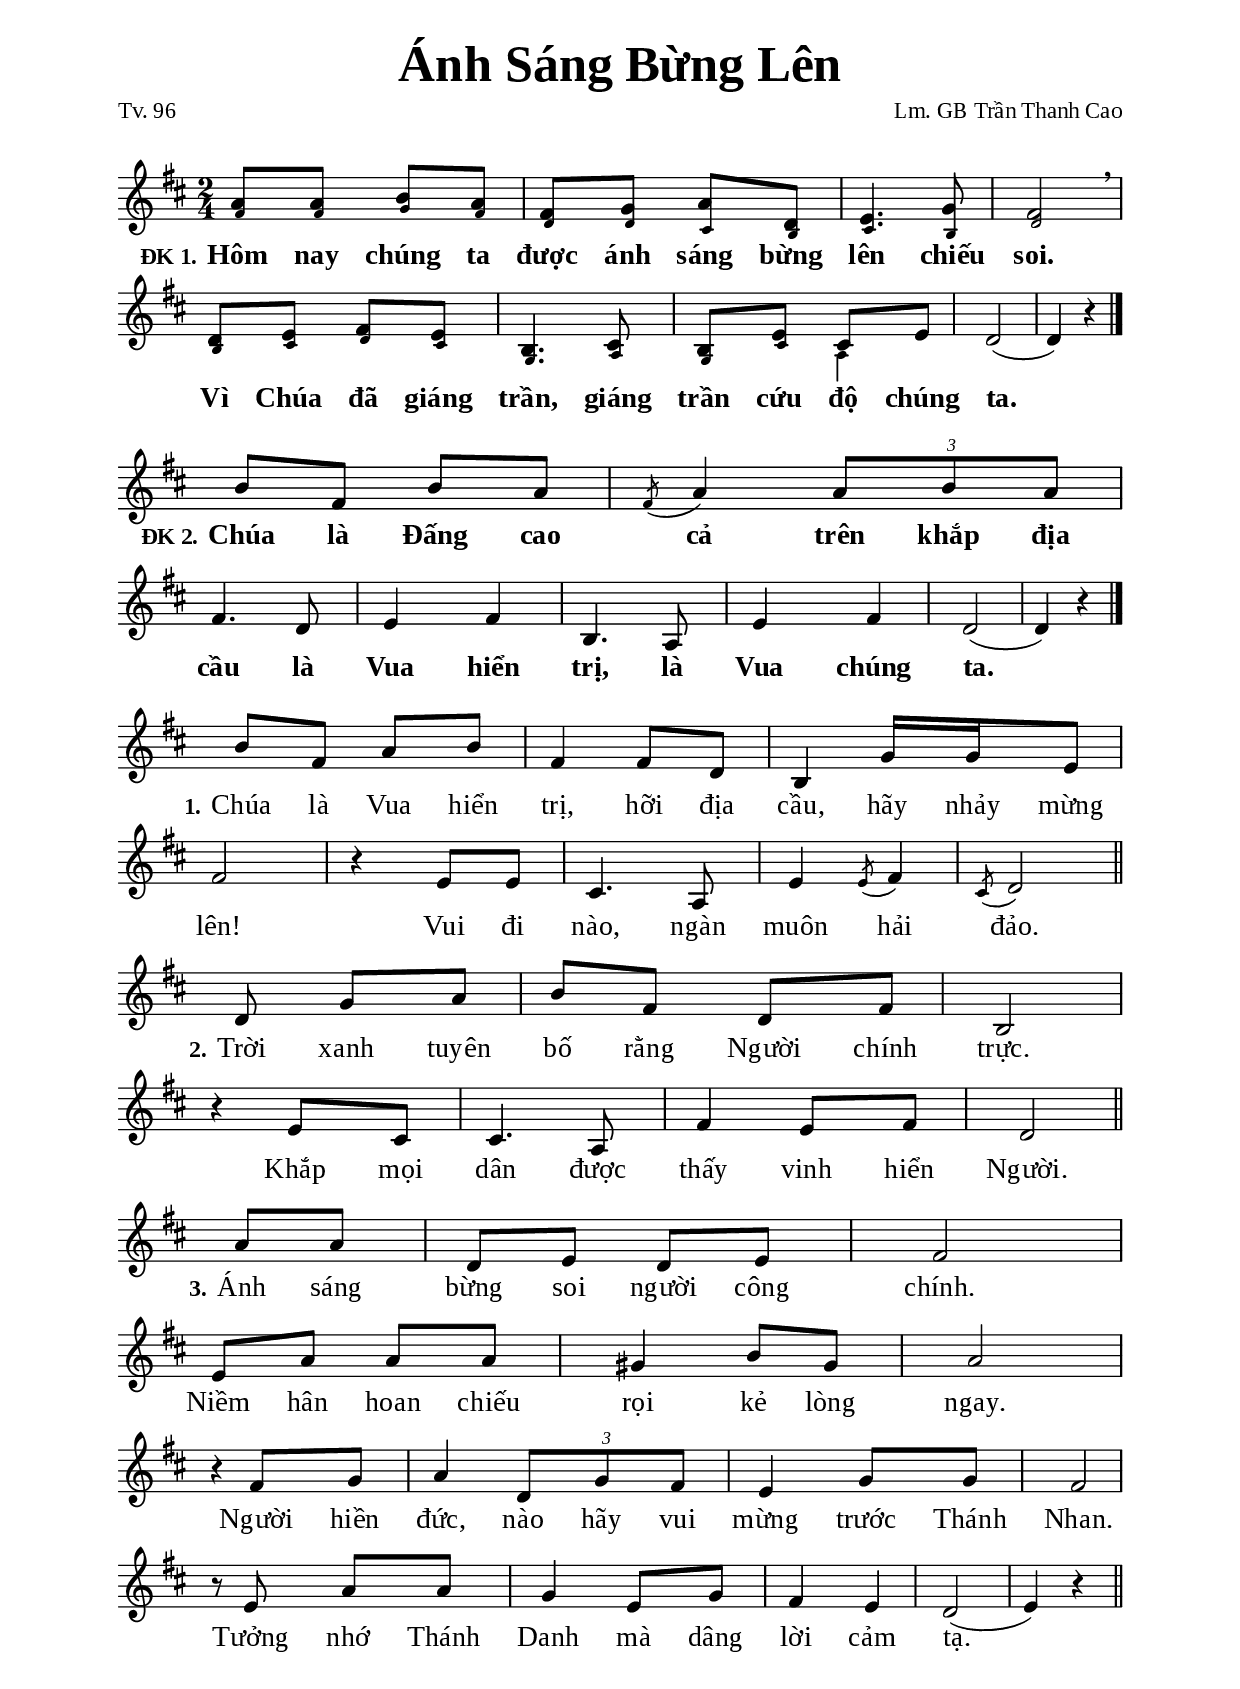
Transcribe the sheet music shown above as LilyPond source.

% Cài đặt chung
\version "2.22.1"
\include "english.ly"

\header {
  title = \markup { \fontsize #3 "Ánh Sáng Bừng Lên" }
  poet = "Tv. 96"
  composer = "Lm. GB Trần Thanh Cao"
  arranger = " "
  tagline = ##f
}

% Nhạc điệp khúc
nhacDiepKhucSop = \relative c'' {
  a8 a b a |
  fs g a d, |
  e4. g8 |
  fs2 \breathe |
  d8 e fs e |
  b4. cs8 |
  b e cs e |
  d2 ( |
  d4) r \bar "|."
}

% Nốt bè phụ
nhacDiepKhucBas = \relative c' {
  fs8 fs 	g fs |
  d d cs b |
  cs4. b8 |
  d2 |
  b8 cs d cs |
  g4. a8 |
  g cs a4 |
  d2 ( |
  d4) r
}

nhacDiepKhucKhac = \relative c'' {
  b8 fs b a |
  \slashedGrace { fs8 (} a4) \tuplet 3/2 { a8 b a } |
  fs4. d8 |
  e4 fs |
  b,4. a8 |
  e'4 fs |
  d2( |
  d4) r \bar "|."
}

% Nhạc phiên khúc
nhacPhienKhucMot = \relative c'' {
  b8 fs a b |
  fs4 fs8 d |
  b4 g'16 g e8 |
  fs2 |
  r4 e8 e |
  cs4. a8 |
  e'4 \acciaccatura e8 fs4 |
  \acciaccatura cs8 d2 \bar "||"
}

nhacPhienKhucHai = \relative c' {
  \partial 4. d8 g a |
  b fs d fs |
  b,2 |
  r4 e8 cs |
  cs4. a8 |
  fs'4 e8 fs |
  d2 \bar "||"
}

nhacPhienKhucBa = \relative c'' {
  \partial 4 a8 a |
  d,8 e d e |
  fs2 |
  e8 a a a |
  gs4b8 gs |
  a2 |
  r4 fs8 g |
  a4 \tuplet 3/2 { d,8 g fs } |
  e4 g8 g |
  fs2 |
  r8 e a a |
  g4 e8 g |
  fs4 e |
  d2 ( |
  e4) r \bar "||"
}

% Lời điệp khúc
loiDiepKhuc = \lyricmode {
  \set stanza = #"ĐK 1."
  Hôm nay chúng ta được ánh sáng bừng lên chiếu soi.
  Vì Chúa đã giáng trần, giáng trần cứu độ chúng ta.
}

loiDiepKhucKhac = \lyricmode {
  \set stanza = #"ĐK 2."
  Chúa là Đấng cao cả trên khắp địa cầu
  là Vua hiển trị, là Vua chúng ta.
}

% Lời phiên khúc
loiPhienKhucMot = \lyricmode {
  \set stanza = #"1."
  Chúa là Vua hiển trị, hỡi địa cầu, hãy nhảy mừng lên!
  Vui đi nào, ngàn muôn hải đảo.
}

loiPhienKhucHai = \lyricmode {
  \set stanza = #"2."
  Trời xanh tuyên bố rằng Người chính trực.
  Khắp mọi dân được thấy vinh hiển Người.
}

loiPhienKhucBa = \lyricmode {
  \set stanza = #"3."
  Ánh sáng bừng soi người công chính.
  Niềm hân hoan chiếu rọi kẻ lòng ngay.
  Người hiền đức, nào hãy vui mừng trước Thánh Nhan.
  Tưởng nhớ Thánh Danh mà dâng lời cảm tạ.
}

% Dàn trang
\paper {
  #(set-paper-size "a4")
  top-margin = 10\mm
  bottom-margin = 10\mm
  left-margin = 20\mm
  right-margin = 20\mm
  indent = #0
  #(define fonts
    (make-pango-font-tree
      "Liberation Serif"
      "Liberation Serif"
      "Liberation Serif"
      (/ 20 20)))
  page-count = #1
  %system-system-spacing = #'((basic-distance . 12))
  %score-system-spacing = #'((basic-distance . 12))
}

% Thiết lập tông và nhịp
TongNhip = { \key d \major \time 2/4 }

% Đổi kích thước nốt cho bè phụ
notBePhu =
#(define-music-function (font-size music) (number? ly:music?)
   (for-some-music
     (lambda (m)
       (if (music-is-of-type? m 'rhythmic-event)
           (begin
             (set! (ly:music-property m 'tweaks)
                   (cons `(font-size . ,font-size)
                         (ly:music-property m 'tweaks)))
             #t)
           #f))
     music)
   music)

\score {
  \new ChoirStaff <<
    \new Staff = diepKhuc \with {
        \consists "Merge_rests_engraver"
        %\magnifyStaff #(magstep +1)
        printPartCombineTexts = ##f
      }
      <<
      \new Voice \TongNhip \partCombine 
        \nhacDiepKhucSop
        \notBePhu -3 { \nhacDiepKhucBas }
      \new NullVoice = nhacThamChieu \nhacDiepKhucSop
      \new Lyrics \lyricsto nhacThamChieu \loiDiepKhuc
      >>
  >>
  \layout {
    \override Lyrics.LyricText.font-series = #'bold
    \override Lyrics.LyricText.font-size = #+2
    \override Lyrics.LyricSpace.minimum-distance = #2.5
    \override Score.BarNumber.break-visibility = ##(#f #f #f)
    \override Score.SpacingSpanner.uniform-stretching = ##t
  }
}

\markup { \vspace #0.5 }

\score {
  \new ChoirStaff <<
    \new Staff = phienKhuc \with {
        %\magnifyStaff #(magstep +1)
      }
      <<
      \new Voice = beSop {
        \TongNhip \nhacDiepKhucKhac
      }
    >>
    \new Lyrics \lyricsto beSop \loiDiepKhucKhac
  >>
  \layout {
    \override Lyrics.LyricText.font-series = #'bold
    \override Staff.TimeSignature.transparent = ##t
    \override Lyrics.LyricText.font-size = #+2
    \override Lyrics.LyricSpace.minimum-distance = #5
    \override Score.BarNumber.break-visibility = ##(#f #f #f)
    \override Score.SpacingSpanner.uniform-stretching = ##t
  }
}

\markup { \vspace #0.5 }

\score {
  \new ChoirStaff <<
    \new Staff = phienKhuc \with {
        %\magnifyStaff #(magstep +1)
      }
      <<
      \new Voice = beSop {
        \TongNhip \nhacPhienKhucMot
      }
    >>
    \new Lyrics \lyricsto beSop \loiPhienKhucMot
  >>
  \layout {
    \override Staff.TimeSignature.transparent = ##t
    \override Lyrics.LyricText.font-size = #+2
    \override Lyrics.LyricSpace.minimum-distance = #3.5
    \override Score.BarNumber.break-visibility = ##(#f #f #f)
    \override Score.SpacingSpanner.uniform-stretching = ##t
  }
}

\score {
  \new ChoirStaff <<
    \new Staff = phienKhuc \with {
        %\magnifyStaff #(magstep +1)
      }
      <<
      \new Voice = beSop {
        \TongNhip \nhacPhienKhucHai
      }
    >>
    \new Lyrics \lyricsto beSop \loiPhienKhucHai
  >>
  \layout {
    \override Staff.TimeSignature.transparent = ##t
    \override Lyrics.LyricText.font-size = #+2
    \override Lyrics.LyricSpace.minimum-distance = #5
    \override Score.BarNumber.break-visibility = ##(#f #f #f)
    \override Score.SpacingSpanner.uniform-stretching = ##t
  }
}

\score {
  \new ChoirStaff <<
    \new Staff = phienKhuc \with {
        %\magnifyStaff #(magstep +1)
      }
      <<
      \new Voice = beSop {
        \TongNhip \nhacPhienKhucBa
      }
    >>
    \new Lyrics \lyricsto beSop \loiPhienKhucBa
  >>
  \layout {
    \override Staff.TimeSignature.transparent = ##t
    \override Lyrics.LyricText.font-size = #+2
    \override Lyrics.LyricSpace.minimum-distance = #3.5
    \override Score.BarNumber.break-visibility = ##(#f #f #f)
    \override Score.SpacingSpanner.uniform-stretching = ##t
  }
}